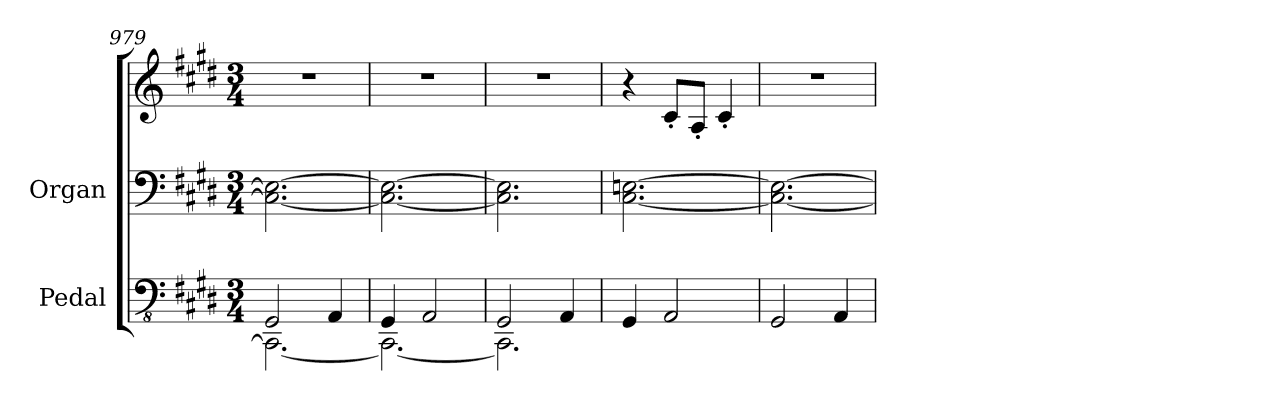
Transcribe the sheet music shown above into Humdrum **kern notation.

**kern	**kern	**kern
*part2	*part1	*part1
*staff3	*staff2	*staff1
*I"Pedal	*I"Organ	*
*clefFv4	*clefF4	*clefG2
*k[f#c#g#d#]	*k[f#c#g#d#]	*k[f#c#g#d#]
*M3/4	*M3/4	*M3/4
=979	=979	=979
*^	*	*
2GGG#/	2.CCC#\_	2.C#\_ 2.E#\_	2.r
4AAA/	.	.	.
=980	=980	=980	=980
4GGG#/	2.CCC#\_	2.C#\_ 2.E#\_	2.r
2AAA/	.	.	.
=981	=981	=981	=981
2GGG#/	2.CCC#\]	2.C#\] 2.E#\]	2.r
4AAA/	.	.	.
*v	*v	*	*
=982	=982	=982
4GGG#/	[2.C#\ [2.En\	4r
2AAA/	.	8c#'/L
.	.	8A'/J
.	.	4c#'/
=983	=983	=983
2GGG#/	2.C#\_ 2.E\_	2.r
4AAA/	.	.
=	=	=
*-	*-	*-
